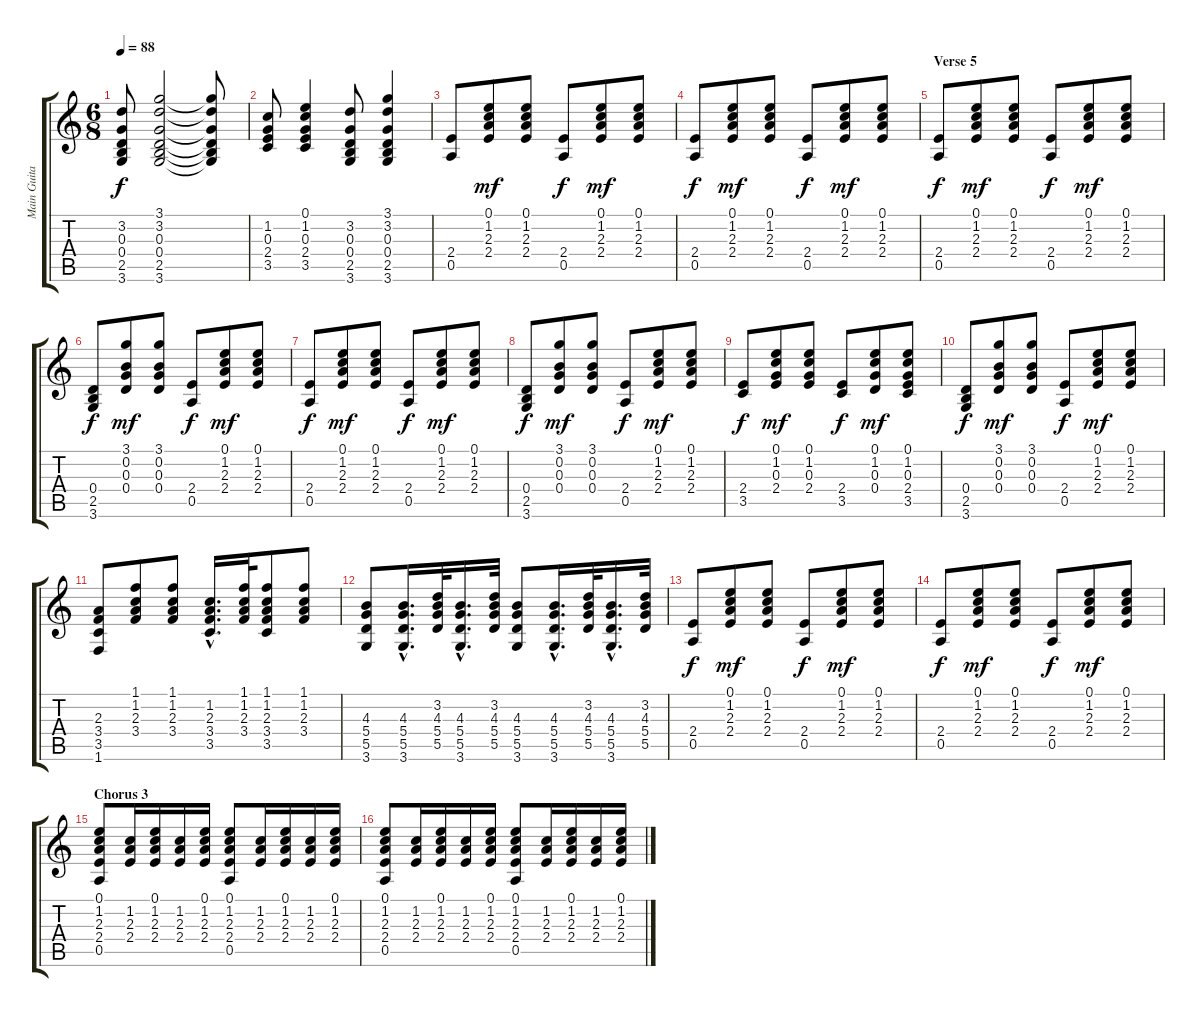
\track ("Main Guitar" "Main Guita") {instrument acousticguitarsteel}
\staff {score tabs}
\tuning (E4 B3 G3 D3 A2 E2) {hide}
\ts (6 8)
\tempo 88
\clef g2
\ks c
(3.2 0.3 0.4 2.5 3.6).8{dy f} (3.1 3.2 0.3 0.4 2.5 3.6).2 (3.1{t} 3.2{t} 0.3{t} 0.4{t} 2.5{t} 3.6{t}).8 |
(1.2 0.3 2.4 3.5).8 (0.1 1.2 0.3 2.4 3.5).4 (3.2 0.3 0.4 2.5 3.6).8 (3.1 3.2 0.3 0.4 2.5 3.6).4 |
(2.4 0.5).8 (0.1 1.2 2.3 2.4).8{dy mf} (0.1 1.2 2.3 2.4).8 (2.4 0.5).8{dy f} (0.1 1.2 2.3 2.4).8{dy mf} (0.1 1.2 2.3 2.4).8 |
(2.4 0.5).8{dy f} (0.1 1.2 2.3 2.4).8{dy mf} (0.1 1.2 2.3 2.4).8 (2.4 0.5).8{dy f} (0.1 1.2 2.3 2.4).8{dy mf} (0.1 1.2 2.3 2.4).8 |
\section ("" "Verse 5")
(2.4 0.5).8{dy f} (0.1 1.2 2.3 2.4).8{dy mf} (0.1 1.2 2.3 2.4).8 (2.4 0.5).8{dy f} (0.1 1.2 2.3 2.4).8{dy mf} (0.1 1.2 2.3 2.4).8 |
(0.4 2.5 3.6).8{dy f} (3.1 0.2 0.3 0.4).8{dy mf} (3.1 0.2 0.3 0.4).8 (2.4 0.5).8{dy f} (0.1 1.2 2.3 2.4).8{dy mf} (0.1 1.2 2.3 2.4).8 |
(2.4 0.5).8{dy f} (0.1 1.2 2.3 2.4).8{dy mf} (0.1 1.2 2.3 2.4).8 (2.4 0.5).8{dy f} (0.1 1.2 2.3 2.4).8{dy mf} (0.1 1.2 2.3 2.4).8 |
(0.4 2.5 3.6).8{dy f} (3.1 0.2 0.3 0.4).8{dy mf} (3.1 0.2 0.3 0.4).8 (2.4 0.5).8{dy f} (0.1 1.2 2.3 2.4).8{dy mf} (0.1 1.2 2.3 2.4).8 |
(2.4 3.5).8{dy f} (0.1 1.2 0.3 2.4).8{dy mf} (0.1 1.2 0.3 2.4).8 (2.4 3.5).8{dy f} (0.1 1.2 0.3 0.4).8{dy mf} (0.1 1.2 0.3 2.4 3.5).8 |
(0.4 2.5 3.6).8{dy f} (3.1 0.2 0.3 0.4).8{dy mf} (3.1 0.2 0.3 0.4).8 (2.4 0.5).8{dy f} (0.1 1.2 2.3 2.4).8{dy mf} (0.1 1.2 2.3 2.4).8 |
(2.3 3.4 3.5 1.6).8 (1.1 1.2 2.3 3.4).8 (1.1 1.2 2.3 3.4).8 (1.2{hac} 2.3{hac} 3.4{hac} 3.5{hac}).16{d} (1.1 1.2 2.3 3.4).32 (1.1 1.2 2.3 3.4 3.5).8 (1.1 1.2 2.3 3.4).8 |
(4.3 5.4 5.5 3.6).8 (4.3{hac} 5.4{hac} 5.5{hac} 3.6{hac}).16{d} (3.2 4.3 5.4 5.5).32 (4.3{hac} 5.4{hac} 5.5{hac} 3.6{hac}).16{d} (3.2 4.3 5.4 5.5).32 (4.3 5.4 5.5 3.6).8 (4.3{hac} 5.4{hac} 5.5{hac} 3.6{hac}).16{d} (3.2 4.3 5.4 5.5).32 (4.3{hac} 5.4{hac} 5.5{hac} 3.6{hac}).16{d} (3.2 4.3 5.4 5.5).32 |
(2.4 0.5).8{dy f} (0.1 1.2 2.3 2.4).8{dy mf} (0.1 1.2 2.3 2.4).8 (2.4 0.5).8{dy f} (0.1 1.2 2.3 2.4).8{dy mf} (0.1 1.2 2.3 2.4).8 |
(2.4 0.5).8{dy f} (0.1 1.2 2.3 2.4).8{dy mf} (0.1 1.2 2.3 2.4).8 (2.4 0.5).8{dy f} (0.1 1.2 2.3 2.4).8{dy mf} (0.1 1.2 2.3 2.4).8 |
\section ("" "Chorus 3")
(0.1 1.2 2.3 2.4 0.5).8 (1.2 2.3 2.4).16 (0.1 1.2 2.3 2.4).16 (1.2 2.3 2.4).16 (0.1 1.2 2.3 2.4).16 (0.1 1.2 2.3 2.4 0.5).8 (1.2 2.3 2.4).16 (0.1 1.2 2.3 2.4).16 (1.2 2.3 2.4).16 (0.1 1.2 2.3 2.4).16 |
(0.1 1.2 2.3 2.4 0.5).8 (1.2 2.3 2.4).16 (0.1 1.2 2.3 2.4).16 (1.2 2.3 2.4).16 (0.1 1.2 2.3 2.4).16 (0.1 1.2 2.3 2.4 0.5).8 (1.2 2.3 2.4).16 (0.1 1.2 2.3 2.4).16 (1.2 2.3 2.4).16 (0.1 1.2 2.3 2.4).16
